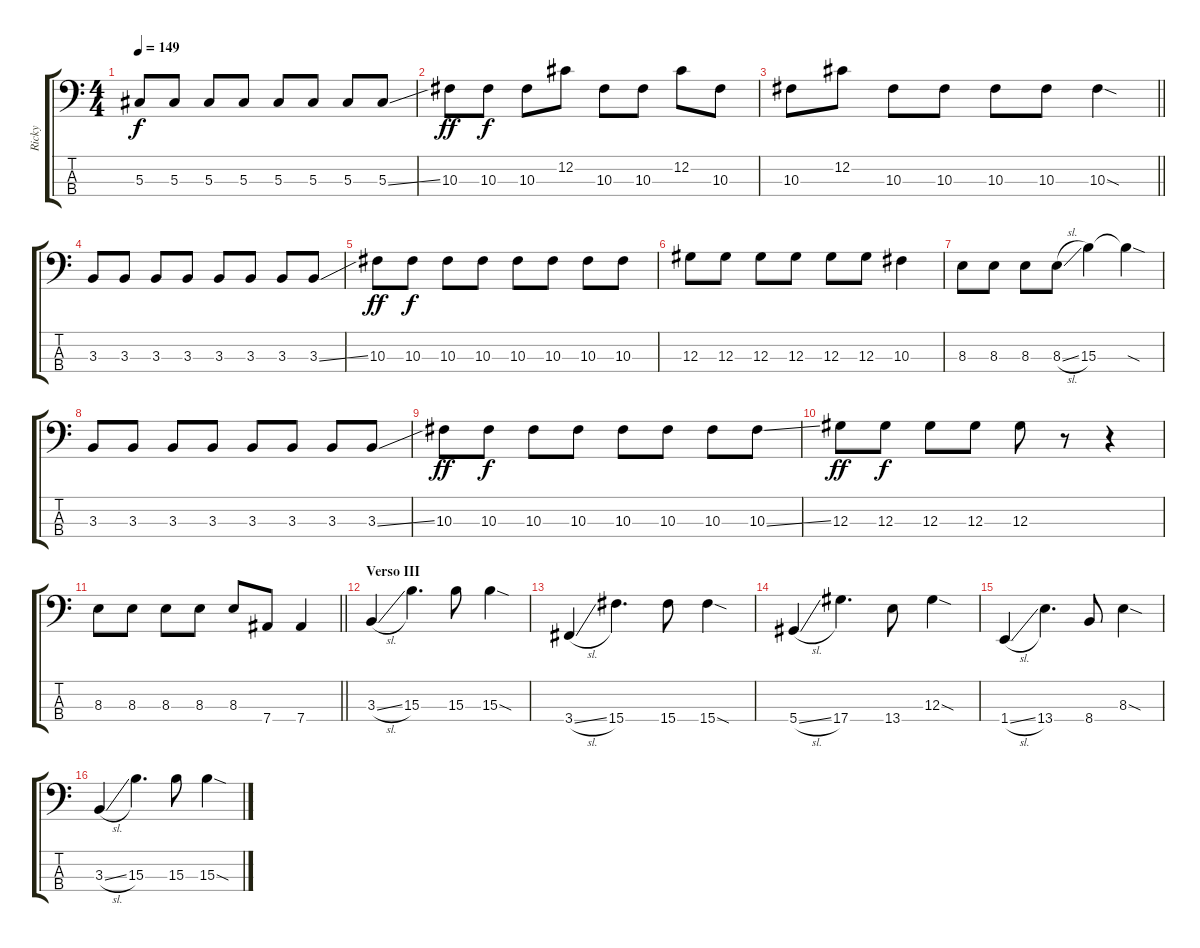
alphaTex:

\track ("Ricky" "Ricky") {instrument electricbasspick}
\staff {score tabs}
\tuning (Gb2 Db2 Ab1 Eb1) {hide}
\ts (4 4)
\tempo 149
\clef f4
\ks c
5.3.8{dy f} 5.3.8 5.3.8 5.3.8 5.3.8 5.3.8 5.3.8 5.3{ss}.8 |
10.3.8{dy ff} 10.3.8{dy f} 10.3.8 12.2.8 10.3.8 10.3.8 12.2.8 10.3.8 |
\barLineRight lightlight
10.3.8 12.2.8 10.3.8 10.3.8 10.3.8 10.3.8 10.3{sod}.4 |
3.3.8 3.3.8 3.3.8 3.3.8 3.3.8 3.3.8 3.3.8 3.3{ss}.8 |
10.3.8{dy ff} 10.3.8{dy f} 10.3.8 10.3.8 10.3.8 10.3.8 10.3.8 10.3.8 |
12.3.8 12.3.8 12.3.8 12.3.8 12.3.8 12.3.8 10.3.4 |
8.3.8 8.3.8 8.3.8 8.3{sl}.8 15.3.4 15.3{sod t}.4 |
3.3.8 3.3.8 3.3.8 3.3.8 3.3.8 3.3.8 3.3.8 3.3{ss}.8 |
10.3.8{dy ff} 10.3.8{dy f} 10.3.8 10.3.8 10.3.8 10.3.8 10.3.8 10.3{ss}.8 |
12.3.8{dy ff} 12.3.8{dy f} 12.3.8 12.3.8 12.3.8 r.8 r.4 |
\barLineRight lightlight
8.3.8 8.3.8 8.3.8 8.3.8 8.3.8 7.4.8 7.4.4 |
\section ("" "Verso III")
3.3{sl}.4 15.3.4{d} 15.3.8 15.3{sod}.4 |
3.4{sl}.4 15.4.4{d} 15.4.8 15.4{sod}.4 |
5.4{sl}.4 17.4.4{d} 13.4.8 12.3{sod}.4 |
1.4{sl}.4 13.4.4{d} 8.4.8 8.3{sod}.4 |
3.3{sl}.4 15.3.4{d} 15.3.8 15.3{sod}.4
